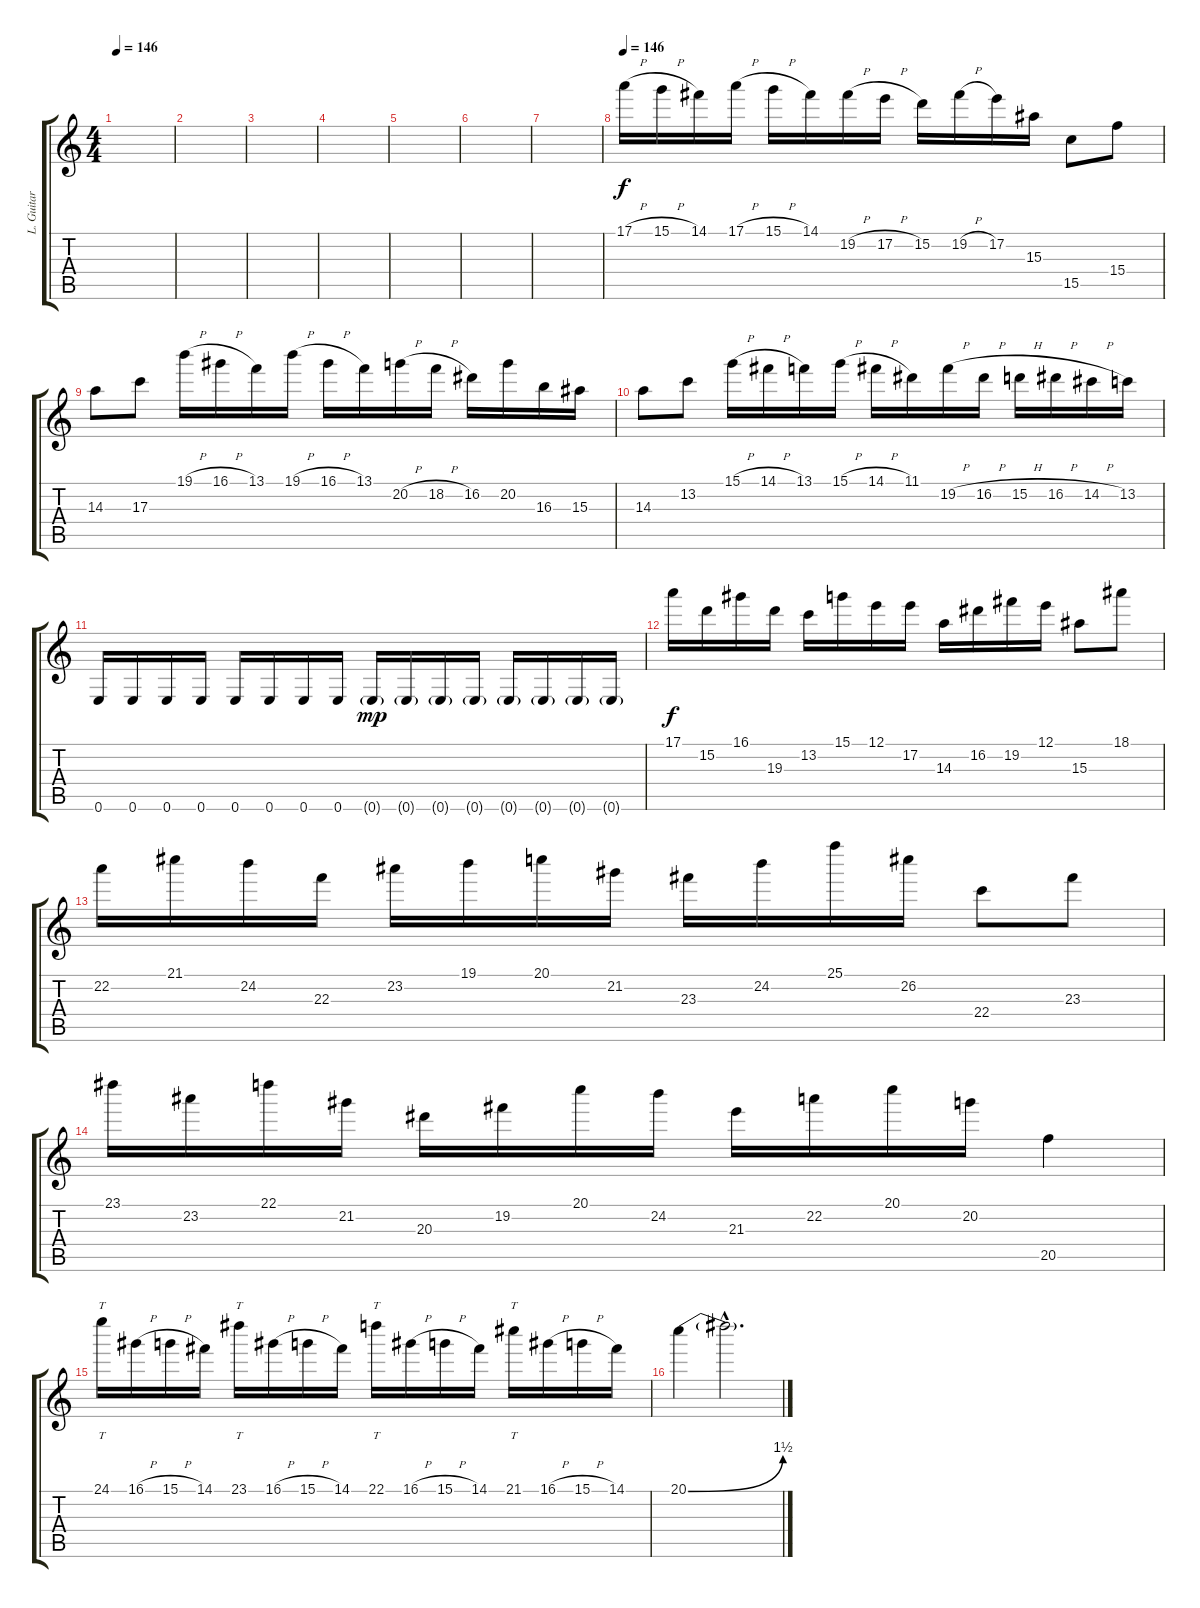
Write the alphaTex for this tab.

\track ("L. Guitar" "L. Guitar") {instrument acousticguitarsteel}
\staff {score tabs}
\tuning (E4 B3 G3 D3 A2 E2) {hide}
\ts (4 4)
\tempo 146
\clef g2
\ks c
|
|
|
|
|
|
|
\tempo 146
17.1{h}.16{volume 16 instrument overdrivenguitar} 15.1{h}.16 14.1.16 17.1{h}.16 15.1{h}.16 14.1.16 19.2{h}.16 17.2{h}.16 15.2.16 19.2{h}.16 17.2.16 15.3.16 15.5.8 15.4.8 |
14.3.8 17.3.8 19.1{h}.16{instrument overdrivenguitar} 16.1{h}.16 13.1.16 19.1{h}.16 16.1{h}.16 13.1.16 20.2{h}.16 18.2{h}.16 16.2.16 20.2.16 16.3.16 15.3.16 |
14.3.8 13.2.8 15.1{h}.16 14.1{h}.16 13.1.16 15.1{h}.16 14.1{h}.16 11.1.16 19.2{h}.16 16.2{h}.16 15.2{h}.16 16.2{h}.16 14.2{h}.16 13.2.16 |
0.6.16 0.6.16 0.6.16 0.6.16 0.6.16 0.6.16 0.6.16 0.6.16 0.6{g}.16{dy mp} 0.6{g}.16 0.6{g}.16 0.6{g}.16 0.6{g}.16 0.6{g}.16 0.6{g}.16 0.6{g}.16 |
17.1.16{dy f volume 15 instrument overdrivenguitar} 15.2.16 16.1.16 19.3.16 13.2.16 15.1.16 12.1.16 17.2.16 14.3.16 16.2.16 19.2.16 12.1.16 15.3.8 18.1.8 |
22.2.16 21.1.16 24.2.16 22.3.16 23.2.16 19.1.16 20.1.16 21.2.16 23.3.16 24.2.16 25.1.16 26.2.16 22.4.8 23.3.8 |
23.1.16{instrument overdrivenguitar} 23.2.16 22.1.16 21.2.16 20.3.16 19.2.16 20.1.16 24.2.16 21.3.16 22.2.16 20.1.16 20.2.16 20.5.4 |
24.1.16{tt instrument overdrivenguitar} 16.1{h}.16 15.1{h}.16 14.1.16 23.1.16{tt} 16.1{h}.16 15.1{h}.16 14.1.16 22.1.16{tt} 16.1{h}.16 15.1{h}.16 14.1.16 21.1.16{tt} 16.1{h}.16 15.1{h}.16 14.1.16 |
20.1{be (bend 0 0 60 6)}.4{volume 0} 20.1{hac t}.2{d}
